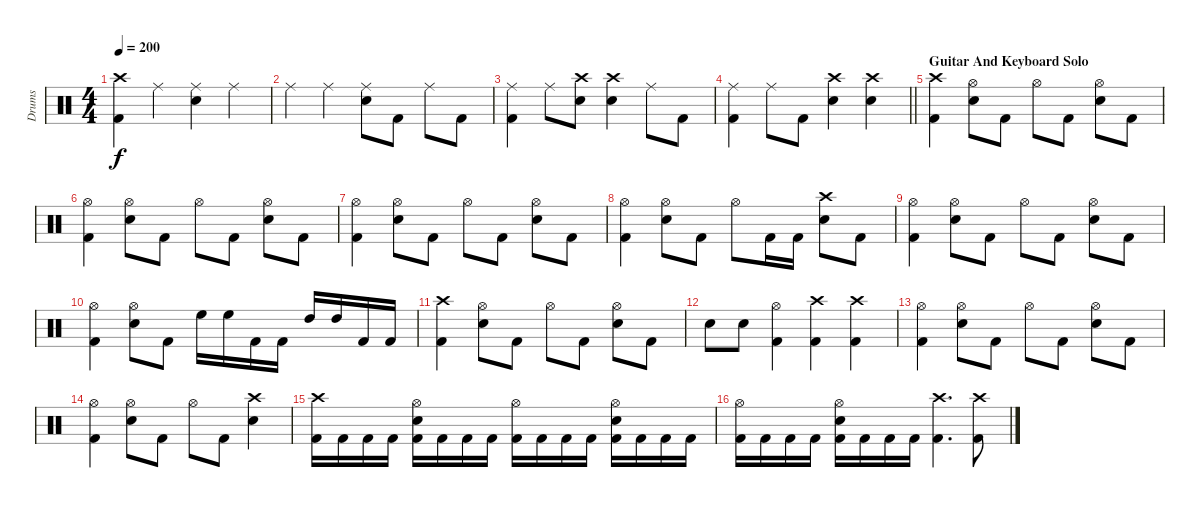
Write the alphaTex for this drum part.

\track ("Drums" "Drums") {instrument percussion}
\staff {score}
\articulation defaults
\ts (4 4)
\tempo 200
\clef neutral
\ks c
("Crash high (hit)" "Kick (hit) 2").4{dy f} "Ride (middle)".4 ("Ride (middle)" "Electric Snare (hit)").4 "Ride (middle)".4 |
"Ride (middle)".4 "Ride (middle)".4 ("Ride (middle)" "Electric Snare (hit)").8 "Kick (hit) 2".8 "Ride (middle)".8 "Kick (hit) 2".8 |
("Ride (middle)" "Kick (hit) 2").4 "Ride (middle)".8 ("Crash high (hit)" "Electric Snare (hit)").8 ("Crash high (hit)" "Electric Snare (hit)").4 "Ride (middle)".8 "Kick (hit) 2".8 |
\barLineRight lightlight
("Ride (middle)" "Kick (hit) 2").4 "Ride (middle)".8 "Kick (hit) 2".8 ("Crash high (hit)" "Electric Snare (hit)").4 ("Crash high (hit)" "Electric Snare (hit)").4 |
\section ("" "Guitar And Keyboard Solo")
("Crash high (hit)" "Kick (hit) 2").4 ("Hi-Hat (open)" "Electric Snare (hit)").8 "Kick (hit) 2".8 "Hi-Hat (open)".8 "Kick (hit) 2".8 ("Hi-Hat (open)" "Electric Snare (hit)").8 "Kick (hit) 2".8 |
("Hi-Hat (open)" "Kick (hit) 2").4 ("Hi-Hat (open)" "Electric Snare (hit)").8 "Kick (hit) 2".8 "Hi-Hat (open)".8 "Kick (hit) 2".8 ("Hi-Hat (open)" "Electric Snare (hit)").8 "Kick (hit) 2".8 |
("Hi-Hat (open)" "Kick (hit) 2").4 ("Hi-Hat (open)" "Electric Snare (hit)").8 "Kick (hit) 2".8 "Hi-Hat (open)".8 "Kick (hit) 2".8 ("Hi-Hat (open)" "Electric Snare (hit)").8 "Kick (hit) 2".8 |
("Hi-Hat (open)" "Kick (hit) 2").4 ("Hi-Hat (open)" "Electric Snare (hit)").8 "Kick (hit) 2".8 "Hi-Hat (open)".8 "Kick (hit) 2".16 "Kick (hit) 2".16 ("Crash high (hit)" "Electric Snare (hit)").8 "Kick (hit) 2".8 |
("Hi-Hat (open)" "Kick (hit) 2").4 ("Hi-Hat (open)" "Electric Snare (hit)").8 "Kick (hit) 2".8 "Hi-Hat (open)".8 "Kick (hit) 2".8 ("Hi-Hat (open)" "Electric Snare (hit)").8 "Kick (hit) 2".8 |
("Hi-Hat (open)" "Kick (hit) 2").4 ("Hi-Hat (open)" "Electric Snare (hit)").8 "Kick (hit) 2".8 "High Floor Tom (hit)".16 "High Floor Tom (hit)".16 "Kick (hit) 2".16 "Kick (hit) 2".16 "High Tom (hit)".16 "High Tom (hit)".16 "Kick (hit) 2".16 "Kick (hit) 2".16 |
("Crash high (hit)" "Kick (hit) 2").4 ("Hi-Hat (open)" "Electric Snare (hit)").8 "Kick (hit) 2".8 "Hi-Hat (open)".8 "Kick (hit) 2".8 ("Hi-Hat (open)" "Electric Snare (hit)").8 "Kick (hit) 2".8 |
"Electric Snare (hit)".8 "Electric Snare (hit)".8 ("Hi-Hat (open)" "Kick (hit) 2").4 ("Crash high (hit)" "Kick (hit) 2").4 ("Crash high (hit)" "Kick (hit) 2").4 |
("Hi-Hat (open)" "Kick (hit) 2").4 ("Hi-Hat (open)" "Electric Snare (hit)").8 "Kick (hit) 2".8 "Hi-Hat (open)".8 "Kick (hit) 2".8 ("Hi-Hat (open)" "Electric Snare (hit)").8 "Kick (hit) 2".8 |
("Hi-Hat (open)" "Kick (hit) 2").4 ("Hi-Hat (open)" "Electric Snare (hit)").8 "Kick (hit) 2".8 "Hi-Hat (open)".8 "Kick (hit) 2".8 ("Crash high (hit)" "Electric Snare (hit)").4 |
("Crash high (hit)" "Kick (hit) 2").16 "Kick (hit) 2".16 "Kick (hit) 2".16 "Kick (hit) 2".16 ("Hi-Hat (open)" "Electric Snare (hit)" "Kick (hit) 2").16 "Kick (hit) 2".16 "Kick (hit) 2".16 "Kick (hit) 2".16 ("Hi-Hat (open)" "Kick (hit) 2").16 "Kick (hit) 2".16 "Kick (hit) 2".16 "Kick (hit) 2".16 ("Hi-Hat (open)" "Electric Snare (hit)" "Kick (hit) 2").16 "Kick (hit) 2".16 "Kick (hit) 2".16 "Kick (hit) 2".16 |
("Hi-Hat (open)" "Kick (hit) 2").16 "Kick (hit) 2".16 "Kick (hit) 2".16 "Kick (hit) 2".16 ("Hi-Hat (open)" "Electric Snare (hit)" "Kick (hit) 2").16 "Kick (hit) 2".16 "Kick (hit) 2".16 "Kick (hit) 2".16 ("Crash high (hit)" "Kick (hit) 2").4{d} ("Crash high (hit)" "Kick (hit) 2").8
